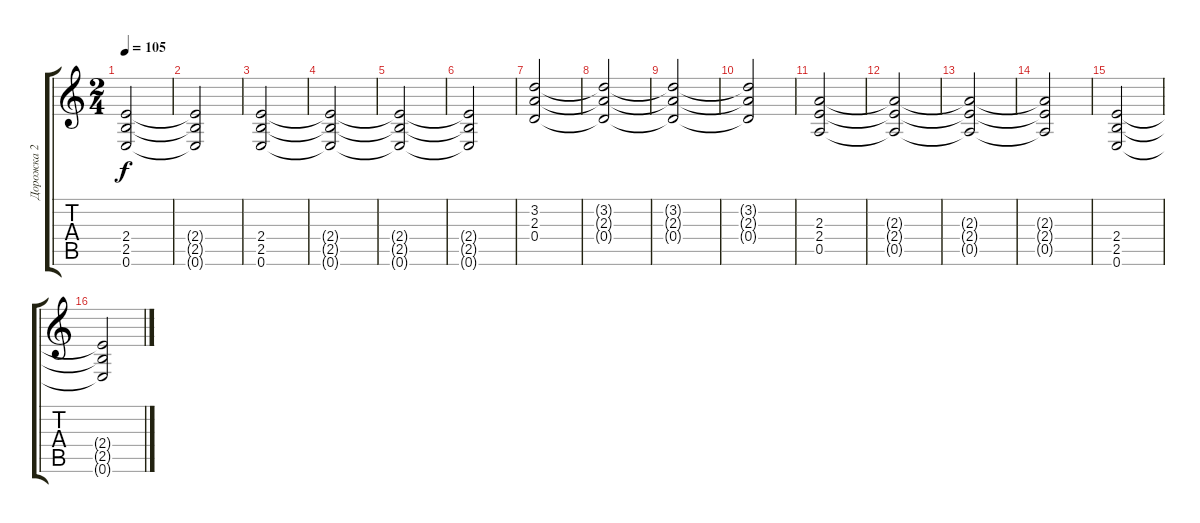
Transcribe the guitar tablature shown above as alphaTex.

\track ("Дорожка 2" "Дорожка 2") {instrument distortionguitar}
\staff {score tabs}
\tuning (E4 B3 G3 D3 A2 E2) {hide}
\ts (2 4)
\tempo 105
\clef g2
\ks c
(2.4{t} 2.5{t} 0.6{t}).2{dy f} |
(2.4{t} 2.5{t} 0.6{t}).2 |
(2.4 2.5 0.6).2 |
(2.4{t} 2.5{t} 0.6{t}).2 |
(2.4{t} 2.5{t} 0.6{t}).2 |
(2.4{t} 2.5{t} 0.6{t}).2 |
(3.2 2.3 0.4).2 |
(3.2{t} 2.3{t} 0.4{t}).2 |
(3.2{t} 2.3{t} 0.4{t}).2 |
(3.2{t} 2.3{t} 0.4{t}).2 |
(2.3 2.4 0.5).2 |
(2.3{t} 2.4{t} 0.5{t}).2 |
(2.3{t} 2.4{t} 0.5{t}).2 |
(2.3{t} 2.4{t} 0.5{t}).2 |
(2.4 2.5 0.6).2 |
(2.4{t} 2.5{t} 0.6{t}).2
